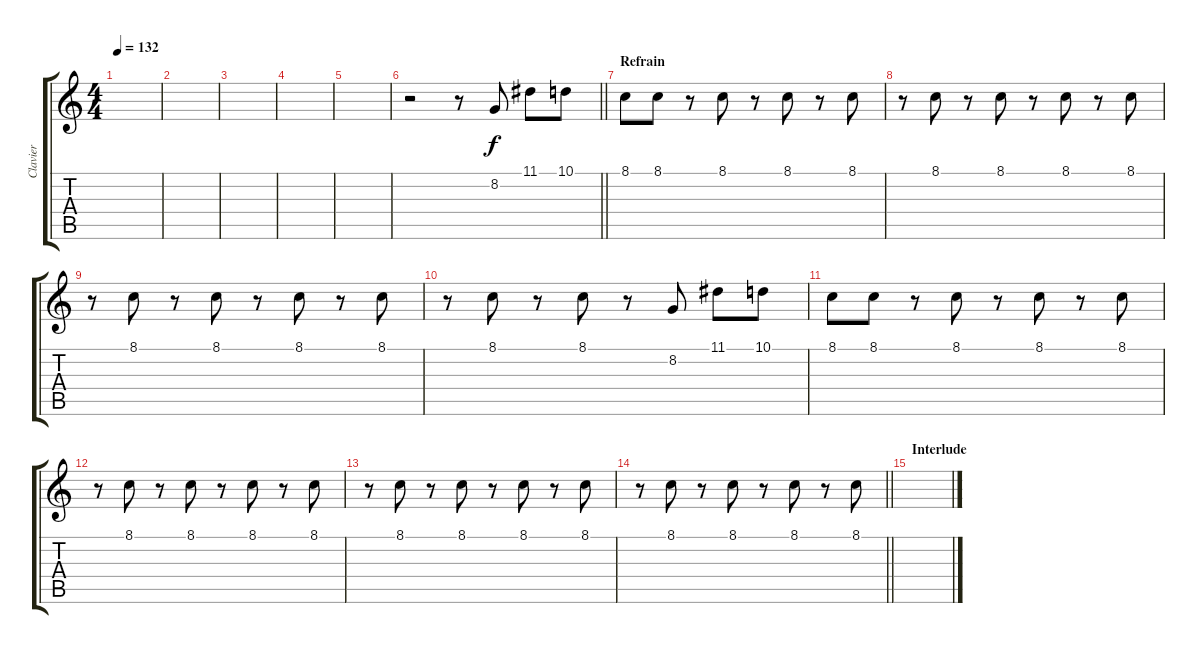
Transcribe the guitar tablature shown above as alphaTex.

\track ("Clavier" "Clavier") {instrument lead1square}
\staff {score tabs}
\tuning (E4 B3 G3 D3 A2 E2) {hide}
\ts (4 4)
\tempo 132
\clef g2
\ks c
|
|
|
|
|
\barLineRight lightlight
r.2 r.8 8.2.8 11.1.8 10.1.8 |
\section ("" "Refrain")
8.1.8 8.1.8 r.8 8.1.8 r.8 8.1.8 r.8 8.1.8 |
r.8 8.1.8 r.8 8.1.8 r.8 8.1.8 r.8 8.1.8 |
r.8 8.1.8 r.8 8.1.8 r.8 8.1.8 r.8 8.1.8 |
r.8 8.1.8 r.8 8.1.8 r.8 8.2.8 11.1.8 10.1.8 |
8.1.8 8.1.8 r.8 8.1.8 r.8 8.1.8 r.8 8.1.8 |
r.8 8.1.8 r.8 8.1.8 r.8 8.1.8 r.8 8.1.8 |
r.8 8.1.8 r.8 8.1.8 r.8 8.1.8 r.8 8.1.8 |
\barLineRight lightlight
r.8 8.1.8 r.8 8.1.8 r.8 8.1.8 r.8 8.1.8 |
\section ("" "Interlude")
